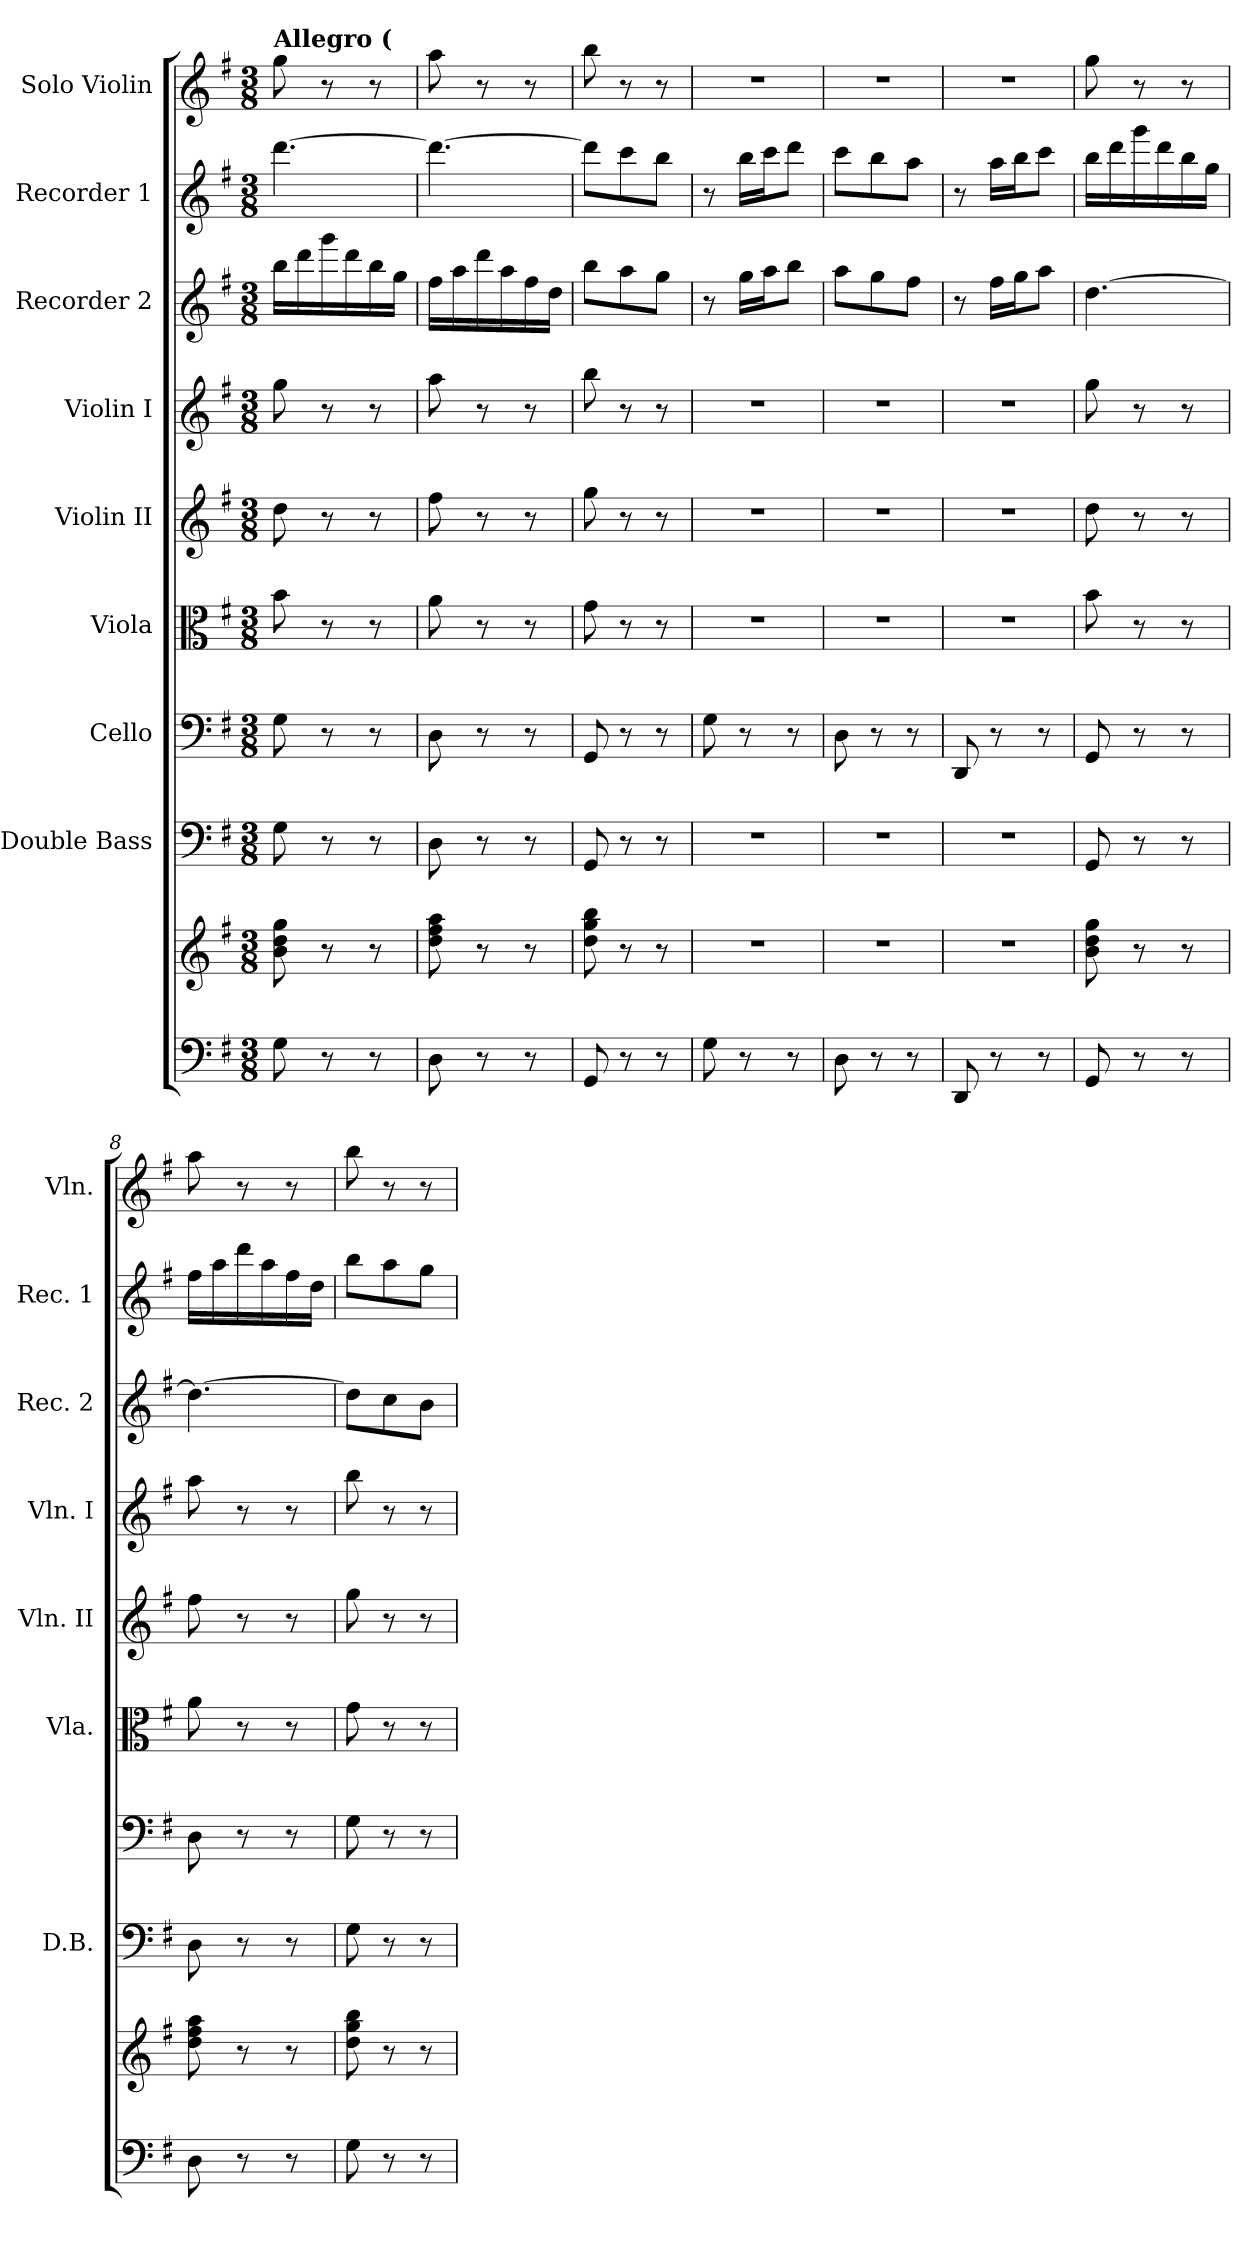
**kern	**kern	**kern	**kern	**kern	**kern	**kern	**kern	**kern	**kern
*part9	*part9	*part8	*part7	*part6	*part5	*part4	*part3	*part2	*part1
*staff10	*staff9	*staff8	*staff7	*staff6	*staff5	*staff4	*staff3	*staff2	*staff1
*	*	*I"Double Bass	*I"Cello	*I"Viola	*I"Violin II	*I"Violin I	*I"Recorder 2	*I"Recorder 1	*I"Solo Violin
*	*	*I'D.B.	*	*I'Vla.	*I'Vln. II	*I'Vln. I	*I'Rec. 2	*I'Rec. 1	*I'Vln.
*clefF4	*clefG2	*clefF4	*clefF4	*clefC3	*clefG2	*clefG2	*clefG2	*clefG2	*clefG2
*	*	*ITrd7c12	*	*	*	*	*	*	*
*k[f#]	*k[f#]	*k[f#]	*k[f#]	*k[f#]	*k[f#]	*k[f#]	*k[f#]	*k[f#]	*k[f#]
*G:	*G:	*G:	*G:	*G:	*G:	*G:	*G:	*G:	*G:
*M3/8	*M3/8	*M3/8	*M3/8	*M3/8	*M3/8	*M3/8	*M3/8	*M3/8	*M3/8
=1	=1	=1	=1	=1	=1	=1	=1	=1	=1
!	!	!	!	!	!	!	!	!	!LO:TX:a:B:t=Allegro (
8G\	8b\ 8dd\ 8gg\	8GG\	8G\	8b\	8dd\	8gg\	16bb\LL	[4.ddd\	8gg\
.	.	.	.	.	.	.	16ddd\	.	.
8r	8r	8r	8r	8r	8r	8r	16ggg\	.	8r
.	.	.	.	.	.	.	16ddd\	.	.
8r	8r	8r	8r	8r	8r	8r	16bb\	.	8r
.	.	.	.	.	.	.	16gg\JJ	.	.
=2	=2	=2	=2	=2	=2	=2	=2	=2	=2
8D\	8dd\ 8ff#\ 8aa\	8DD\	8D\	8a\	8ff#\	8aa\	16ff#\LL	4.ddd\_	8aa\
.	.	.	.	.	.	.	16aa\	.	.
8r	8r	8r	8r	8r	8r	8r	16ddd\	.	8r
.	.	.	.	.	.	.	16aa\	.	.
8r	8r	8r	8r	8r	8r	8r	16ff#\	.	8r
.	.	.	.	.	.	.	16dd\JJ	.	.
=3	=3	=3	=3	=3	=3	=3	=3	=3	=3
8GG/	8dd\ 8gg\ 8bb\	8GGG/	8GG/	8g\	8gg\	8bb\	8bb\L	8ddd\L]	8bb\
8r	8r	8r	8r	8r	8r	8r	8aa\	8ccc\	8r
8r	8r	8r	8r	8r	8r	8r	8gg\J	8bb\J	8r
=4	=4	=4	=4	=4	=4	=4	=4	=4	=4
8G\	4.r	4.r	8G\	4.r	4.r	4.r	8r	8r	4.r
8r	.	.	8r	.	.	.	16gg\LL	16bb\LL	.
.	.	.	.	.	.	.	16aa\J	16ccc\J	.
8r	.	.	8r	.	.	.	8bb\J	8ddd\J	.
=5	=5	=5	=5	=5	=5	=5	=5	=5	=5
8D\	4.r	4.r	8D\	4.r	4.r	4.r	8aa\L	8ccc\L	4.r
8r	.	.	8r	.	.	.	8gg\	8bb\	.
8r	.	.	8r	.	.	.	8ff#\J	8aa\J	.
=6	=6	=6	=6	=6	=6	=6	=6	=6	=6
8DD/	4.r	4.r	8DD/	4.r	4.r	4.r	8r	8r	4.r
8r	.	.	8r	.	.	.	16ff#\LL	16aa\LL	.
.	.	.	.	.	.	.	16gg\J	16bb\J	.
8r	.	.	8r	.	.	.	8aa\J	8ccc\J	.
=7	=7	=7	=7	=7	=7	=7	=7	=7	=7
8GG/	8b\ 8dd\ 8gg\	8GGG/	8GG/	8b\	8dd\	8gg\	[4.dd\	16bb\LL	8gg\
.	.	.	.	.	.	.	.	16ddd\	.
8r	8r	8r	8r	8r	8r	8r	.	16ggg\	8r
.	.	.	.	.	.	.	.	16ddd\	.
8r	8r	8r	8r	8r	8r	8r	.	16bb\	8r
.	.	.	.	.	.	.	.	16gg\JJ	.
!!LO:PB:g=z
=8	=8	=8	=8	=8	=8	=8	=8	=8	=8
8D\	8dd\ 8ff#\ 8aa\	8DD\	8D\	8a\	8ff#\	8aa\	4.dd\_	16ff#\LL	8aa\
.	.	.	.	.	.	.	.	16aa\	.
8r	8r	8r	8r	8r	8r	8r	.	16ddd\	8r
.	.	.	.	.	.	.	.	16aa\	.
8r	8r	8r	8r	8r	8r	8r	.	16ff#\	8r
.	.	.	.	.	.	.	.	16dd\JJ	.
=9	=9	=9	=9	=9	=9	=9	=9	=9	=9
8G\	8dd\ 8gg\ 8bb\	8GG\	8G\	8g\	8gg\	8bb\	8dd\L]	8bb\L	8bb\
8r	8r	8r	8r	8r	8r	8r	8cc\	8aa\	8r
8r	8r	8r	8r	8r	8r	8r	8b\J	8gg\J	8r
=	=	=	=	=	=	=	=	=	=
*-	*-	*-	*-	*-	*-	*-	*-	*-	*-
